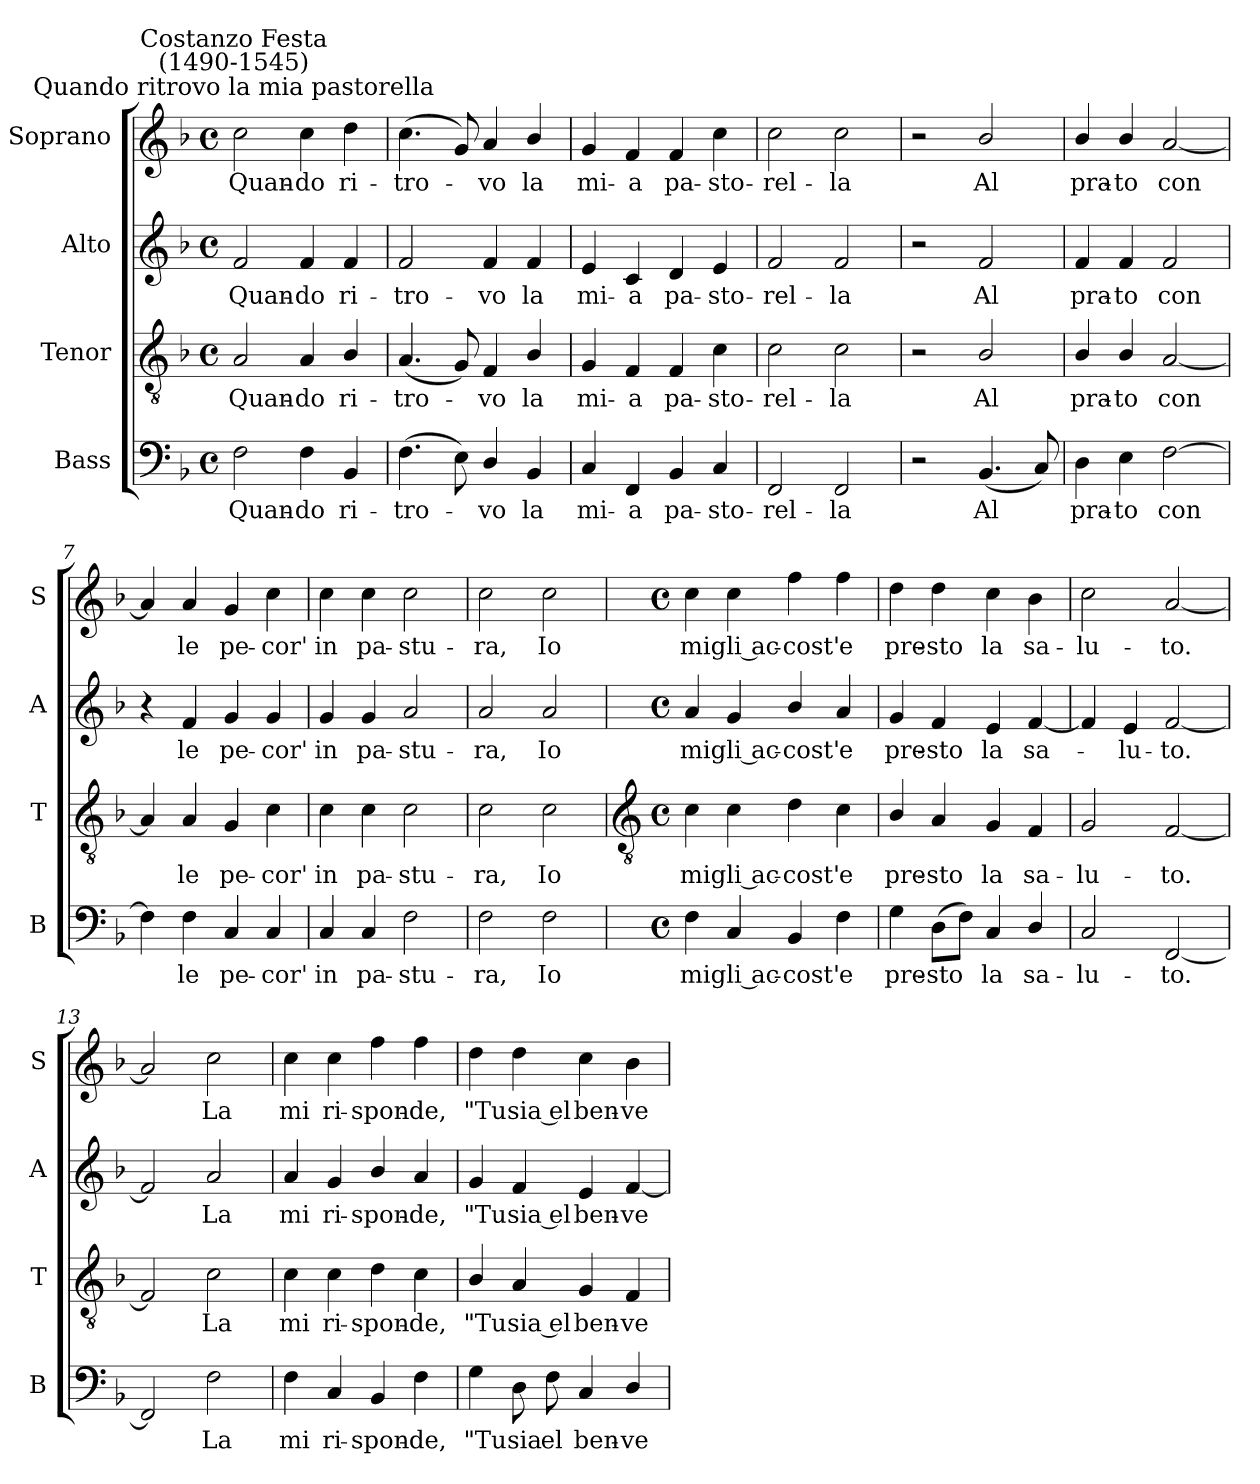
**kern	**text	**kern	**text	**kern	**text	**kern	**text
*part4	*part4	*part3	*part3	*part2	*part2	*part1	*part1
*staff4	*staff4	*staff3	*staff3	*staff2	*staff2	*staff1	*staff1
*I"Bass	*	*I"Tenor	*	*I"Alto	*	*I"Soprano	*
*I'B	*	*I'T	*	*I'A	*	*I'S	*
*clefF4	*	*clefGv2	*	*clefG2	*	*clefG2	*
*k[b-]	*	*k[b-]	*	*k[b-]	*	*k[b-]	*
*F:	*	*F:	*	*F:	*	*F:	*
*M4/4	*	*M4/4	*	*M4/4	*	*M4/4	*
*met(c)	*	*met(c)	*	*met(c)	*	*met(c)	*
=1	=1	=1	=1	=1	=1	=1	=1
!	!	!	!	!	!	!LO:TX:a:cj:t=Quando ritrovo la mia pastorella	!
!	!	!	!	!	!	!LO:TX:a:cj:t=Costanzo Festa\n(1490-1545)	!
!	!LO:LY:b	!	!LO:LY:b	!	!LO:LY:b	!	!LO:LY:b
2F	Quan-	2A	Quan-	2f	Quan-	2cc	Quan-
!	!LO:LY:b	!	!LO:LY:b	!	!LO:LY:b	!	!LO:LY:b
4F	-do	4A	-do	4f	-do	4cc	-do
!	!LO:LY:b	!	!LO:LY:b	!	!LO:LY:b	!	!LO:LY:b
4BB-	ri-	4B-/	ri-	4f	ri-	4dd	ri-
=2	=2	=2	=2	=2	=2	=2	=2
!	!LO:LY:b	!	!LO:LY:b	!	!LO:LY:b	!	!LO:LY:b
(>4.F	-tro-	(<4.A	-tro-	2f	-tro-	(<4.cc	-tro-
8E)	.	8G)	.	.	.	8g)	.
!	!LO:LY:b	!	!LO:LY:b	!	!LO:LY:b	!	!LO:LY:b
4D/	vo	4F	vo	4f	-vo	4a	vo
!	!LO:LY:b	!	!LO:LY:b	!	!LO:LY:b	!	!LO:LY:b
4BB-	la	4B-/	la	4f	la	4b-/	la
=3	=3	=3	=3	=3	=3	=3	=3
!	!LO:LY:b	!	!LO:LY:b	!	!LO:LY:b	!	!LO:LY:b
4C	mi-	4G	mi-	4e	mi-	4g	mi-
!	!LO:LY:b	!	!LO:LY:b	!	!LO:LY:b	!	!LO:LY:b
4FF	-a	4F	-a	4c	-a	4f	-a
!	!LO:LY:b	!	!LO:LY:b	!	!LO:LY:b	!	!LO:LY:b
4BB-	pa-	4F	pa-	4d	pa-	4f	pa-
!	!LO:LY:b	!	!LO:LY:b	!	!LO:LY:b	!	!LO:LY:b
4C	-sto-	4c	-sto-	4e	-sto-	4cc	-sto-
=4	=4	=4	=4	=4	=4	=4	=4
!	!LO:LY:b	!	!LO:LY:b	!	!LO:LY:b	!	!LO:LY:b
2FF	-rel-	2c	-rel-	2f	-rel-	2cc	-rel-
!	!LO:LY:b	!	!LO:LY:b	!	!LO:LY:b	!	!LO:LY:b
2FF	-la	2c	-la	2f	-la	2cc	-la
=5	=5	=5	=5	=5	=5	=5	=5
2r	.	2r	.	2r	.	2r	.
!	!LO:LY:b	!	!LO:LY:b	!	!LO:LY:b	!	!LO:LY:b
(<4.BB-	Al	2B-/	Al	2f	Al	2b-/	Al
8C)	.	.	.	.	.	.	.
=6	=6	=6	=6	=6	=6	=6	=6
!	!LO:LY:b	!	!LO:LY:b	!	!LO:LY:b	!	!LO:LY:b
4D	pra-	4B-/	pra-	4f	pra-	4b-/	pra-
!	!LO:LY:b	!	!LO:LY:b	!	!LO:LY:b	!	!LO:LY:b
4E	-to	4B-/	-to	4f	-to	4b-/	-to
!	!LO:LY:b	!	!LO:LY:b	!	!LO:LY:b	!	!LO:LY:b
[2F	con	[2A	con	2f	con	[2a	con
=7	=7	=7	=7	=7	=7	=7	=7
4F]	.	4A]	.	4r	.	4a]	.
!	!LO:LY:b	!	!LO:LY:b	!	!LO:LY:b	!	!LO:LY:b
4F	le	4A	le	4f	le	4a	le
!	!LO:LY:b	!	!LO:LY:b	!	!LO:LY:b	!	!LO:LY:b
4C	pe-	4G	pe-	4g	pe-	4g	pe-
!	!LO:LY:b	!	!LO:LY:b	!	!LO:LY:b	!	!LO:LY:b
4C	-cor'	4c	-cor'	4g	-cor'	4cc	-cor'
=8	=8	=8	=8	=8	=8	=8	=8
!	!LO:LY:b	!	!LO:LY:b	!	!LO:LY:b	!	!LO:LY:b
4C	in	4c	in	4g	in	4cc	in
!	!LO:LY:b	!	!LO:LY:b	!	!LO:LY:b	!	!LO:LY:b
4C	pa-	4c	pa-	4g	pa-	4cc	pa-
!	!LO:LY:b	!	!LO:LY:b	!	!LO:LY:b	!	!LO:LY:b
2F	-stu-	2c	-stu-	2a	-stu-	2cc	-stu-
=9	=9	=9	=9	=9	=9	=9	=9
!	!LO:LY:b	!	!LO:LY:b	!	!LO:LY:b	!	!LO:LY:b
2F	-ra,	2c	-ra,	2a	-ra,	2cc	-ra,
!	!LO:LY:b	!	!LO:LY:b	!	!LO:LY:b	!	!LO:LY:b
2F	Io	2c	Io	2a	Io	2cc	Io
!!LO:LB:g=z
=10	=10	=10	=10	=10	=10	=10	=10
*	*	*clefGv2	*	*	*	*	*
*M4/4	*	*M4/4	*	*M4/4	*	*M4/4	*
*met(c)	*	*met(c)	*	*met(c)	*	*met(c)	*
!	!LO:LY:b	!	!LO:LY:b	!	!LO:LY:b	!	!LO:LY:b
4F	mi	4c	mi	4a	mi	4cc	mi
!	!LO:LY:b	!	!LO:LY:b	!	!LO:LY:b	!	!LO:LY:b
4C	gli ac-	4c	gli ac-	4g	gli ac-	4cc	gli ac-
!	!LO:LY:b	!	!LO:LY:b	!	!LO:LY:b	!	!LO:LY:b
4BB-	-cost'	4d	-cost'	4b-/	-cost'	4ff	-cost'
!	!LO:LY:b	!	!LO:LY:b	!	!LO:LY:b	!	!LO:LY:b
4F	e	4c	e	4a	e	4ff	e
=11	=11	=11	=11	=11	=11	=11	=11
!	!LO:LY:b	!	!LO:LY:b	!	!LO:LY:b	!	!LO:LY:b
4G	pre-	4B-/	pre-	4g	pre-	4dd	pre-
!	!LO:LY:b	!	!LO:LY:b	!	!LO:LY:b	!	!LO:LY:b
(>8DL	-sto	4A	-sto	4f	-sto	4dd	-sto
8FJ)	.	.	.	.	.	.	.
!	!LO:LY:b	!	!LO:LY:b	!	!LO:LY:b	!	!LO:LY:b
4C	la	4G	la	4e	la	4cc	la
!	!LO:LY:b	!	!LO:LY:b	!	!LO:LY:b	!	!LO:LY:b
4D/	sa-	4F	sa-	[4f	sa-	4b-	sa-
=12	=12	=12	=12	=12	=12	=12	=12
!	!LO:LY:b	!	!LO:LY:b	!	!	!	!LO:LY:b
2C	-lu-	2G	-lu-	4f]	.	2cc	-lu-
!	!	!	!	!	!LO:LY:b	!	!
.	.	.	.	4e	lu-	.	.
!	!LO:LY:b	!	!LO:LY:b	!	!LO:LY:b	!	!LO:LY:b
[2FF	-to.	[2F	-to.	[2f	-to.	[2a	-to.
=13	=13	=13	=13	=13	=13	=13	=13
2FF]	.	2F]	.	2f]	.	2a]	.
!	!LO:LY:b	!	!LO:LY:b	!	!LO:LY:b	!	!LO:LY:b
2F	La	2c	La	2a	La	2cc	La
=14	=14	=14	=14	=14	=14	=14	=14
!	!LO:LY:b	!	!LO:LY:b	!	!LO:LY:b	!	!LO:LY:b
4F	mi	4c	mi	4a	mi	4cc	mi
!	!LO:LY:b	!	!LO:LY:b	!	!LO:LY:b	!	!LO:LY:b
4C	ri-	4c	ri-	4g	ri-	4cc	ri-
!	!LO:LY:b	!	!LO:LY:b	!	!LO:LY:b	!	!LO:LY:b
4BB-	-spon-	4d	-spon-	4b-/	-spon-	4ff	-spon-
!	!LO:LY:b	!	!LO:LY:b	!	!LO:LY:b	!	!LO:LY:b
4F	-de,	4c	-de,	4a	-de,	4ff	-de,
=15	=15	=15	=15	=15	=15	=15	=15
!	!LO:LY:b	!	!LO:LY:b	!	!LO:LY:b	!	!LO:LY:b
4G	"Tu	4B-/	"Tu	4g	"Tu	4dd	"Tu
!	!LO:LY:b	!	!LO:LY:b	!	!LO:LY:b	!	!LO:LY:b
8D	sia	4A	sia el	4f	sia el	4dd	sia el
!	!LO:LY:b	!	!	!	!	!	!
8F	el	.	.	.	.	.	.
!	!LO:LY:b	!	!LO:LY:b	!	!LO:LY:b	!	!LO:LY:b
4C	ben-	4G	ben-	4e	ben-	4cc	ben-
!	!LO:LY:b	!	!LO:LY:b	!	!LO:LY:b	!	!LO:LY:b
4D/	-ve-	4F	-ve-	[4f	-ve-	4b-	-ve-
=	=	=	=	=	=	=	=
*-	*-	*-	*-	*-	*-	*-	*-
